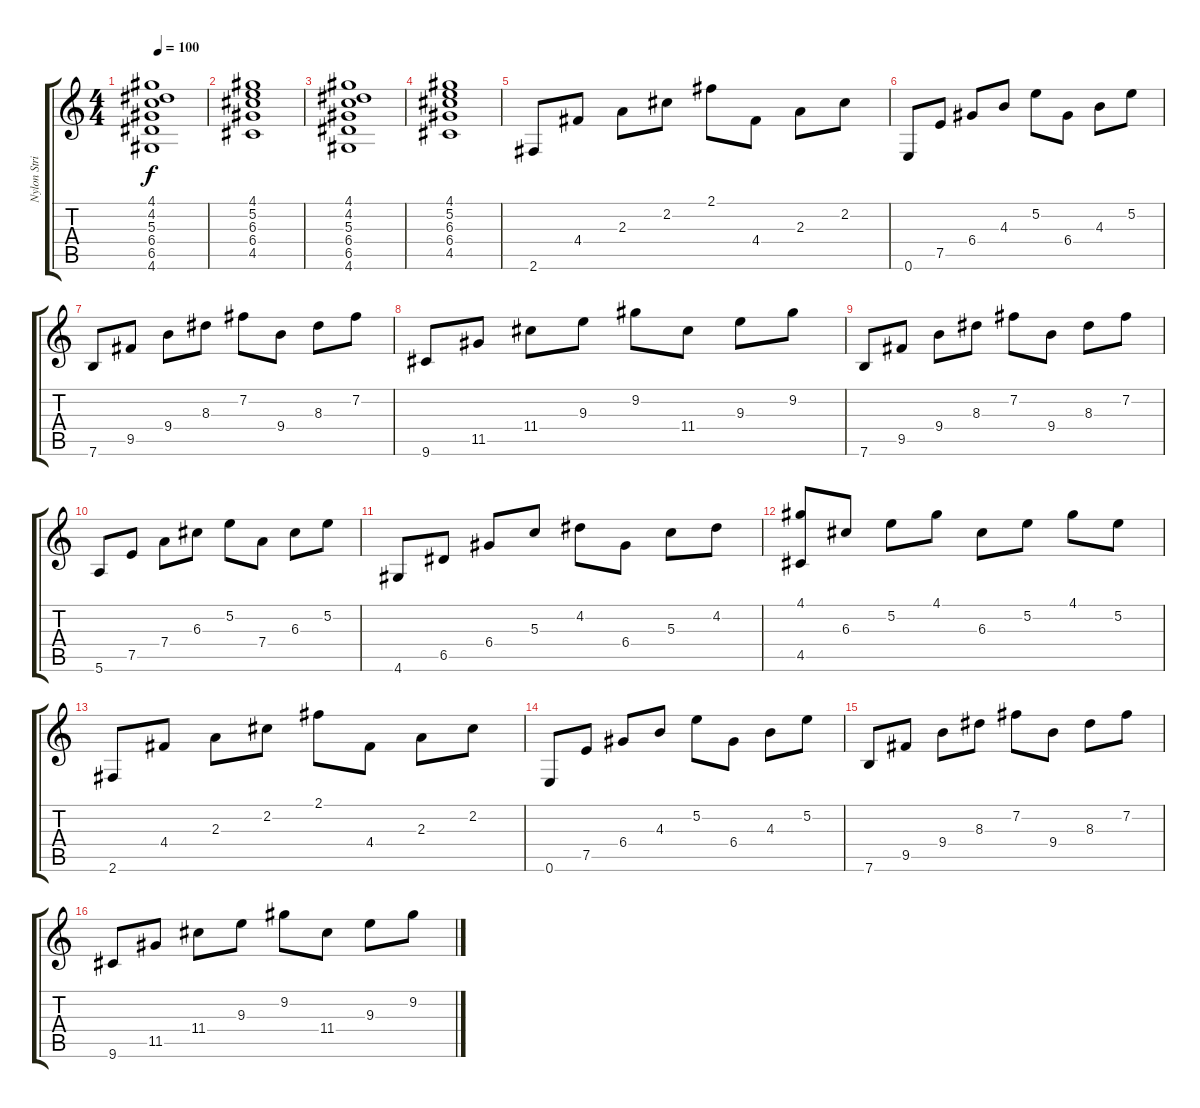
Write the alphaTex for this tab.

\track ("Nylon String" "Nylon Stri") {instrument acousticguitarsteel}
\staff {score tabs}
\tuning (E4 B3 G3 D3 A2 E2) {hide}
\ts (4 4)
\tempo 100
\clef g2
\ks c
(4.1 4.2 5.3 6.4 6.5 4.6).1{dy f} |
(4.1 5.2 6.3 6.4 4.5).1 |
(4.1 4.2 5.3 6.4 6.5 4.6).1 |
(4.1 5.2 6.3 6.4 4.5).1 |
2.6.8 4.4.8 2.3.8 2.2.8 2.1.8 4.4.8 2.3.8 2.2.8 |
0.6.8 7.5.8 6.4.8 4.3.8 5.2.8 6.4.8 4.3.8 5.2.8 |
7.6.8 9.5.8 9.4.8 8.3.8 7.2.8 9.4.8 8.3.8 7.2.8 |
9.6.8 11.5.8 11.4.8 9.3.8 9.2.8 11.4.8 9.3.8 9.2.8 |
7.6.8 9.5.8 9.4.8 8.3.8 7.2.8 9.4.8 8.3.8 7.2.8 |
5.6.8 7.5.8 7.4.8 6.3.8 5.2.8 7.4.8 6.3.8 5.2.8 |
4.6.8 6.5.8 6.4.8 5.3.8 4.2.8 6.4.8 5.3.8 4.2.8 |
(4.1 4.5).8 6.3.8 5.2.8 4.1.8 6.3.8 5.2.8 4.1.8 5.2.8 |
2.6.8 4.4.8 2.3.8 2.2.8 2.1.8 4.4.8 2.3.8 2.2.8 |
0.6.8 7.5.8 6.4.8 4.3.8 5.2.8 6.4.8 4.3.8 5.2.8 |
7.6.8 9.5.8 9.4.8 8.3.8 7.2.8 9.4.8 8.3.8 7.2.8 |
9.6.8 11.5.8 11.4.8 9.3.8 9.2.8 11.4.8 9.3.8 9.2.8
